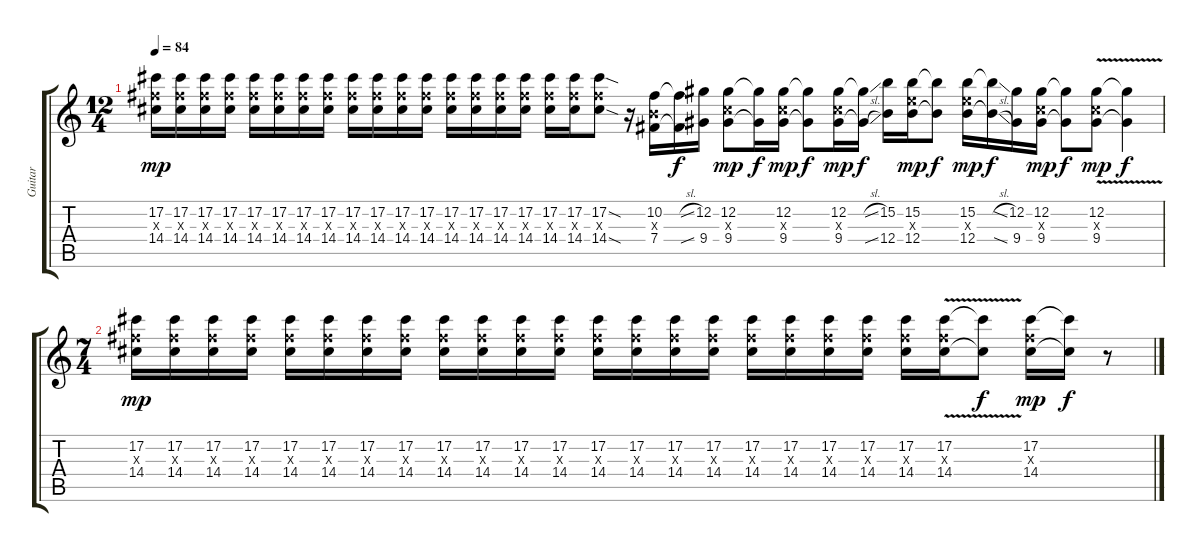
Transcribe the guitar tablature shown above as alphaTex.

\track ("Guitar" "Guitar") {instrument electricguitarclean}
\staff {score tabs}
\tuning (Db4 Ab3 E3 B2 Gb2 Db2) {hide}
\ts (12 4)
\tempo 84
\clef g2
\ks c
(17.2 14.3{x} 14.4).16{dy mp} (17.2 14.3{x} 14.4).16 (17.2 14.3{x} 14.4).16 (17.2 14.3{x} 14.4).16 (17.2 14.3{x} 14.4).16 (17.2 14.3{x} 14.4).16 (17.2 14.3{x} 14.4).16 (17.2 14.3{x} 14.4).16 (17.2 14.3{x} 14.4).16 (17.2 14.3{x} 14.4).16 (17.2 14.3{x} 14.4).16 (17.2 14.3{x} 14.4).16 (17.2 14.3{x} 14.4).16 (17.2 14.3{x} 14.4).16 (17.2 14.3{x} 14.4).16 (17.2 14.3{x} 14.4).16 (17.2 14.3{x} 14.4).16 (17.2 14.3{x} 14.4).16 (17.2{sod} 14.3{x} 14.4{sod}).8 r.16 (10.2 7.3{x} 7.4).16 (10.2{sl t} 7.4{sl t}).16{dy f} (12.2 9.4).16 (12.2 9.3{x} 9.4).8{dy mp} (12.2{t} 9.4{t}).16{dy f} (12.2 9.3{x} 9.4).16{dy mp} (12.2{t} 9.4{t}).8{dy f} (12.2 9.3{x} 9.4).16{dy mp} (12.2{sl t} 9.4{sl t}).16{dy f} (15.2 12.4).16 (15.2 12.3{x} 12.4).16{dy mp} (15.2{t} 12.4{t}).8{dy f} (15.2 12.3{x} 12.4).16{dy mp} (15.2{sl t} 12.4{sl t}).16{dy f} (12.2 9.4).16 (12.2 9.3{x} 9.4).16{dy mp} (12.2{t} 9.4{t}).8{dy f} (12.2{v} 9.3{x} 9.4{v}).8{dy mp} (12.2{t} 9.4{t}).4{dy f} |
\ts (7 4)
(17.2 14.3{x} 14.4).16{dy mp} (17.2 14.3{x} 14.4).16 (17.2 14.3{x} 14.4).16 (17.2 14.3{x} 14.4).16 (17.2 14.3{x} 14.4).16 (17.2 14.3{x} 14.4).16 (17.2 14.3{x} 14.4).16 (17.2 14.3{x} 14.4).16 (17.2 14.3{x} 14.4).16 (17.2 14.3{x} 14.4).16 (17.2 14.3{x} 14.4).16 (17.2 14.3{x} 14.4).16 (17.2 14.3{x} 14.4).16 (17.2 14.3{x} 14.4).16 (17.2 14.3{x} 14.4).16 (17.2 14.3{x} 14.4).16 (17.2 14.3{x} 14.4).16 (17.2 14.3{x} 14.4).16 (17.2 14.3{x} 14.4).16 (17.2 14.3{x} 14.4).16 (17.2 14.3{x} 14.4).16 (17.2{v} 14.3{x} 14.4{v}).16 (17.2{t} 14.4{t}).8{dy f} (17.2 14.3{x} 14.4).16{dy mp} (17.2{t} 14.4{t}).16{dy f} r.8
